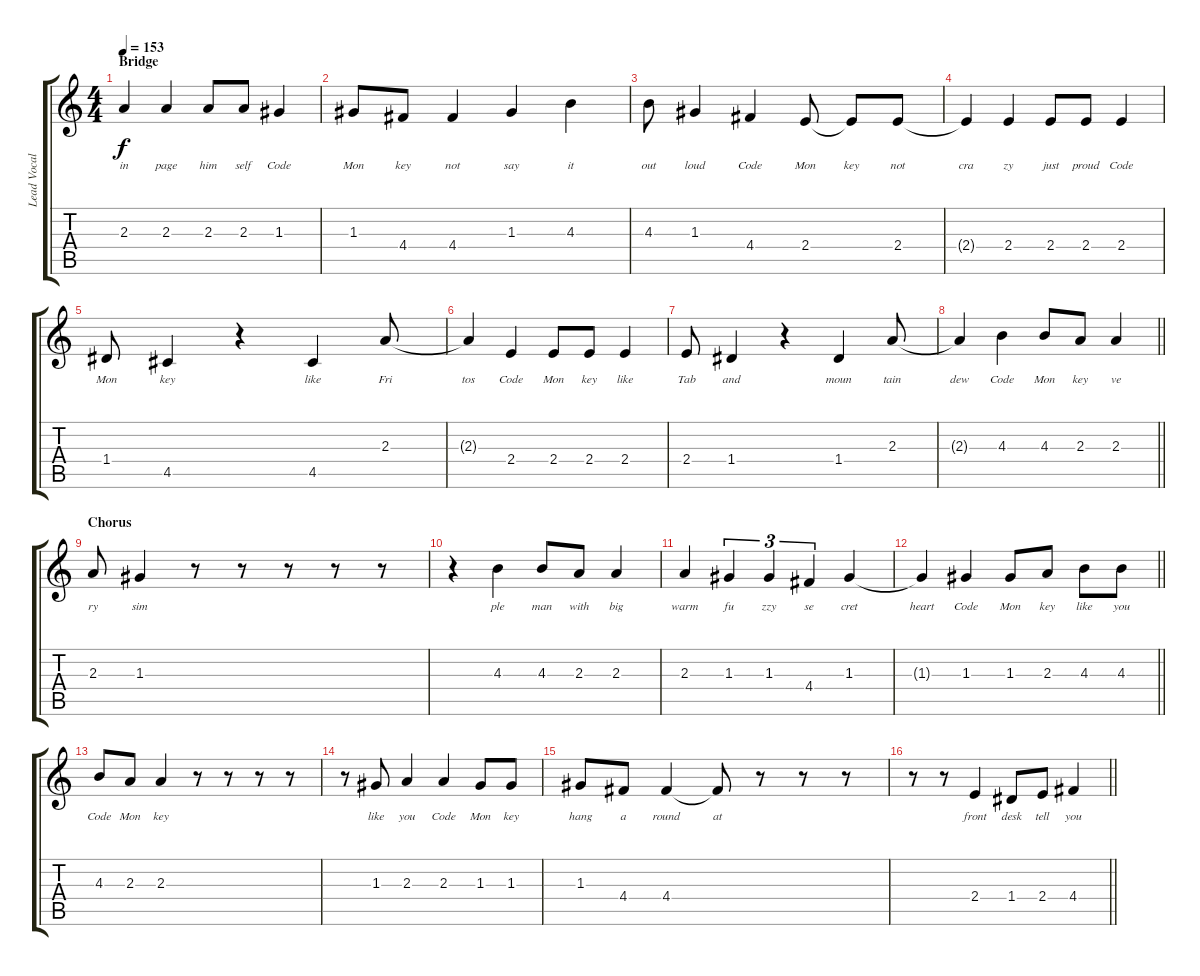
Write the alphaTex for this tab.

\track ("Lead Vocals" "Lead Vocal") {instrument acousticguitarnylon}
\staff {score tabs}
\tuning (E4 B3 G3 D3 A2 E2) {hide}
\ts (4 4)
\section ("" "Bridge")
\tempo 153
\clef g2
\ks c
2.3.4{lyrics (0 "in") lyrics (1 "") lyrics (2 "") lyrics (3 "") lyrics (4 "") dy f} 2.3.4{lyrics (0 "page") lyrics (1 "") lyrics (2 "") lyrics (3 "") lyrics (4 "")} 2.3.8{lyrics (0 "him") lyrics (1 "") lyrics (2 "") lyrics (3 "") lyrics (4 "")} 2.3.8{lyrics (0 "self") lyrics (1 "") lyrics (2 "") lyrics (3 "") lyrics (4 "")} 1.3.4{lyrics (0 "Code") lyrics (1 "") lyrics (2 "") lyrics (3 "") lyrics (4 "")} |
1.3.8{lyrics (0 "Mon") lyrics (1 "") lyrics (2 "") lyrics (3 "") lyrics (4 "")} 4.4.8{lyrics (0 "key") lyrics (1 "") lyrics (2 "") lyrics (3 "") lyrics (4 "")} 4.4.4{lyrics (0 "not") lyrics (1 "") lyrics (2 "") lyrics (3 "") lyrics (4 "")} 1.3.4{lyrics (0 "say") lyrics (1 "") lyrics (2 "") lyrics (3 "") lyrics (4 "")} 4.3.4{lyrics (0 "it") lyrics (1 "") lyrics (2 "") lyrics (3 "") lyrics (4 "")} |
4.3.8{lyrics (0 "out") lyrics (1 "") lyrics (2 "") lyrics (3 "") lyrics (4 "")} 1.3.4{lyrics (0 "loud") lyrics (1 "") lyrics (2 "") lyrics (3 "") lyrics (4 "")} 4.4.4{lyrics (0 "Code") lyrics (1 "") lyrics (2 "") lyrics (3 "") lyrics (4 "")} 2.4.8{lyrics (0 "Mon") lyrics (1 "") lyrics (2 "") lyrics (3 "") lyrics (4 "")} 2.4{t}.8{lyrics (0 "key") lyrics (1 "") lyrics (2 "") lyrics (3 "") lyrics (4 "")} 2.4.8{lyrics (0 "not") lyrics (1 "") lyrics (2 "") lyrics (3 "") lyrics (4 "")} |
2.4{t}.4{lyrics (0 "cra") lyrics (1 "") lyrics (2 "") lyrics (3 "") lyrics (4 "")} 2.4.4{lyrics (0 "zy") lyrics (1 "") lyrics (2 "") lyrics (3 "") lyrics (4 "")} 2.4.8{lyrics (0 "just") lyrics (1 "") lyrics (2 "") lyrics (3 "") lyrics (4 "")} 2.4.8{lyrics (0 "proud") lyrics (1 "") lyrics (2 "") lyrics (3 "") lyrics (4 "")} 2.4.4{lyrics (0 "Code") lyrics (1 "") lyrics (2 "") lyrics (3 "") lyrics (4 "")} |
1.4.8{lyrics (0 "Mon") lyrics (1 "") lyrics (2 "") lyrics (3 "") lyrics (4 "")} 4.5.4{lyrics (0 "key") lyrics (1 "") lyrics (2 "") lyrics (3 "") lyrics (4 "")} r.4 4.5.4{lyrics (0 "like") lyrics (1 "") lyrics (2 "") lyrics (3 "") lyrics (4 "")} 2.3.8{lyrics (0 "Fri") lyrics (1 "") lyrics (2 "") lyrics (3 "") lyrics (4 "")} |
2.3{t}.4{lyrics (0 "tos") lyrics (1 "") lyrics (2 "") lyrics (3 "") lyrics (4 "")} 2.4.4{lyrics (0 "Code") lyrics (1 "") lyrics (2 "") lyrics (3 "") lyrics (4 "")} 2.4.8{lyrics (0 "Mon") lyrics (1 "") lyrics (2 "") lyrics (3 "") lyrics (4 "")} 2.4.8{lyrics (0 "key") lyrics (1 "") lyrics (2 "") lyrics (3 "") lyrics (4 "")} 2.4.4{lyrics (0 "like") lyrics (1 "") lyrics (2 "") lyrics (3 "") lyrics (4 "")} |
2.4.8{lyrics (0 "Tab") lyrics (1 "") lyrics (2 "") lyrics (3 "") lyrics (4 "")} 1.4.4{lyrics (0 "and") lyrics (1 "") lyrics (2 "") lyrics (3 "") lyrics (4 "")} r.4 1.4.4{lyrics (0 "moun") lyrics (1 "") lyrics (2 "") lyrics (3 "") lyrics (4 "")} 2.3.8{lyrics (0 "tain") lyrics (1 "") lyrics (2 "") lyrics (3 "") lyrics (4 "")} |
\barLineRight lightlight
2.3{t}.4{lyrics (0 "dew") lyrics (1 "") lyrics (2 "") lyrics (3 "") lyrics (4 "")} 4.3.4{lyrics (0 "Code") lyrics (1 "") lyrics (2 "") lyrics (3 "") lyrics (4 "")} 4.3.8{lyrics (0 "Mon") lyrics (1 "") lyrics (2 "") lyrics (3 "") lyrics (4 "")} 2.3.8{lyrics (0 "key") lyrics (1 "") lyrics (2 "") lyrics (3 "") lyrics (4 "")} 2.3.4{lyrics (0 "ve") lyrics (1 "") lyrics (2 "") lyrics (3 "") lyrics (4 "")} |
\section ("" "Chorus")
2.3.8{lyrics (0 "ry") lyrics (1 "") lyrics (2 "") lyrics (3 "") lyrics (4 "")} 1.3.4{lyrics (0 "sim") lyrics (1 "") lyrics (2 "") lyrics (3 "") lyrics (4 "")} r.8 r.8 r.8 r.8 r.8 |
r.4 4.3.4{lyrics (0 "ple") lyrics (1 "") lyrics (2 "") lyrics (3 "") lyrics (4 "")} 4.3.8{lyrics (0 "man") lyrics (1 "") lyrics (2 "") lyrics (3 "") lyrics (4 "")} 2.3.8{lyrics (0 "with") lyrics (1 "") lyrics (2 "") lyrics (3 "") lyrics (4 "")} 2.3.4{lyrics (0 "big") lyrics (1 "") lyrics (2 "") lyrics (3 "") lyrics (4 "")} |
2.3.4{lyrics (0 "warm") lyrics (1 "") lyrics (2 "") lyrics (3 "") lyrics (4 "")} 1.3.4{tu (3 2) lyrics (0 "fu") lyrics (1 "") lyrics (2 "") lyrics (3 "") lyrics (4 "")} 1.3.4{tu (3 2) lyrics (0 "zzy") lyrics (1 "") lyrics (2 "") lyrics (3 "") lyrics (4 "")} 4.4.4{tu (3 2) lyrics (0 "se") lyrics (1 "") lyrics (2 "") lyrics (3 "") lyrics (4 "")} 1.3.4{lyrics (0 "cret") lyrics (1 "") lyrics (2 "") lyrics (3 "") lyrics (4 "")} |
\barLineRight lightlight
1.3{t}.4{lyrics (0 "heart") lyrics (1 "") lyrics (2 "") lyrics (3 "") lyrics (4 "")} 1.3.4{lyrics (0 "Code") lyrics (1 "") lyrics (2 "") lyrics (3 "") lyrics (4 "")} 1.3.8{lyrics (0 "Mon") lyrics (1 "") lyrics (2 "") lyrics (3 "") lyrics (4 "")} 2.3.8{lyrics (0 "key") lyrics (1 "") lyrics (2 "") lyrics (3 "") lyrics (4 "")} 4.3.8{lyrics (0 "like") lyrics (1 "") lyrics (2 "") lyrics (3 "") lyrics (4 "")} 4.3.8{lyrics (0 "you") lyrics (1 "") lyrics (2 "") lyrics (3 "") lyrics (4 "")} |
4.3.8{lyrics (0 "Code") lyrics (1 "") lyrics (2 "") lyrics (3 "") lyrics (4 "")} 2.3.8{lyrics (0 "Mon") lyrics (1 "") lyrics (2 "") lyrics (3 "") lyrics (4 "")} 2.3.4{lyrics (0 "key") lyrics (1 "") lyrics (2 "") lyrics (3 "") lyrics (4 "")} r.8 r.8 r.8 r.8 |
r.8 1.3.8{lyrics (0 "like") lyrics (1 "") lyrics (2 "") lyrics (3 "") lyrics (4 "")} 2.3.4{lyrics (0 "you") lyrics (1 "") lyrics (2 "") lyrics (3 "") lyrics (4 "")} 2.3.4{lyrics (0 "Code") lyrics (1 "") lyrics (2 "") lyrics (3 "") lyrics (4 "")} 1.3.8{lyrics (0 "Mon") lyrics (1 "") lyrics (2 "") lyrics (3 "") lyrics (4 "")} 1.3.8{lyrics (0 "key") lyrics (1 "") lyrics (2 "") lyrics (3 "") lyrics (4 "")} |
1.3.8{lyrics (0 "hang") lyrics (1 "") lyrics (2 "") lyrics (3 "") lyrics (4 "")} 4.4.8{lyrics (0 "a") lyrics (1 "") lyrics (2 "") lyrics (3 "") lyrics (4 "")} 4.4.4{lyrics (0 "round") lyrics (1 "") lyrics (2 "") lyrics (3 "") lyrics (4 "")} 4.4{t}.8{lyrics (0 "at") lyrics (1 "") lyrics (2 "") lyrics (3 "") lyrics (4 "")} r.8 r.8 r.8 |
\barLineRight lightlight
r.8 r.8 2.4.4{lyrics (0 "front") lyrics (1 "") lyrics (2 "") lyrics (3 "") lyrics (4 "")} 1.4.8{lyrics (0 "desk") lyrics (1 "") lyrics (2 "") lyrics (3 "") lyrics (4 "")} 2.4.8{lyrics (0 "tell") lyrics (1 "") lyrics (2 "") lyrics (3 "") lyrics (4 "")} 4.4.4{lyrics (0 "you") lyrics (1 "") lyrics (2 "") lyrics (3 "") lyrics (4 "")}
